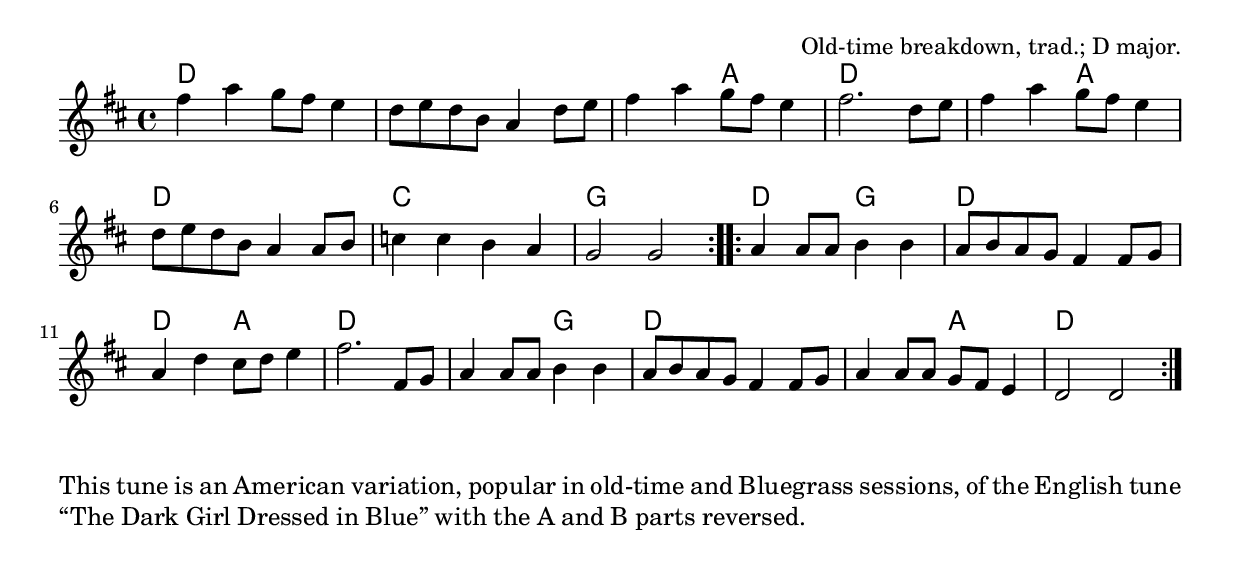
\version "2.18.2"
\include "util.ly"

\tocItem \markup "Over the Waterfall"

\score {
  <<
    \relative fis'' {
      \time 4/4
      \key d \major

      \repeat volta 2 {
        fis4 a g8 fis e4 |
        d8 e d b a4 d8 e |
        fis4 a g8 fis e4 |
        fis2. d8 e |

        fis4 a g8 fis e4 |
        d8 e d b a4 a8 b |
        c4 c b a |
        g2 g2 |
      }

      \repeat volta 2 {
        a4 a8 a b4 b |
        a8 b a g fis4 fis8 g |
        a4 d cis8 d e4 |
        fis2. fis,8 g |

        a4 a8 a b4 b |
        a8 b a g fis4 fis8 g |
        a4 a8 a g fis e4 |
        d2 d2 |
      }
    }

    \chords {
      \time 4/4
      \set chordChanges=##t

      \repeat volta 2 {
        d1 | d1 | d2 a2 | d1 |
        d2 a2 | d1 | c1 | g1 |
      }
      \repeat volta 2 {
        d2 g2 | d1 | d2 a2 | d1 |
        d2 g2 | d1 | d2 a2 | d1 |
      }
    }
  >>

  \header{
    title="Over the Waterfall"
    opus="Old-time breakdown, trad.; D major."
  }
  \layout{indent=0}
  \midi{\tempo 4=220}
}

\markuplist{
  \paragraph{
    This tune is an American variation, popular in old-time and Bluegrass
    sessions, of the English tune “The Dark Girl Dressed in Blue” with the
    A and B parts reversed.
  }
}